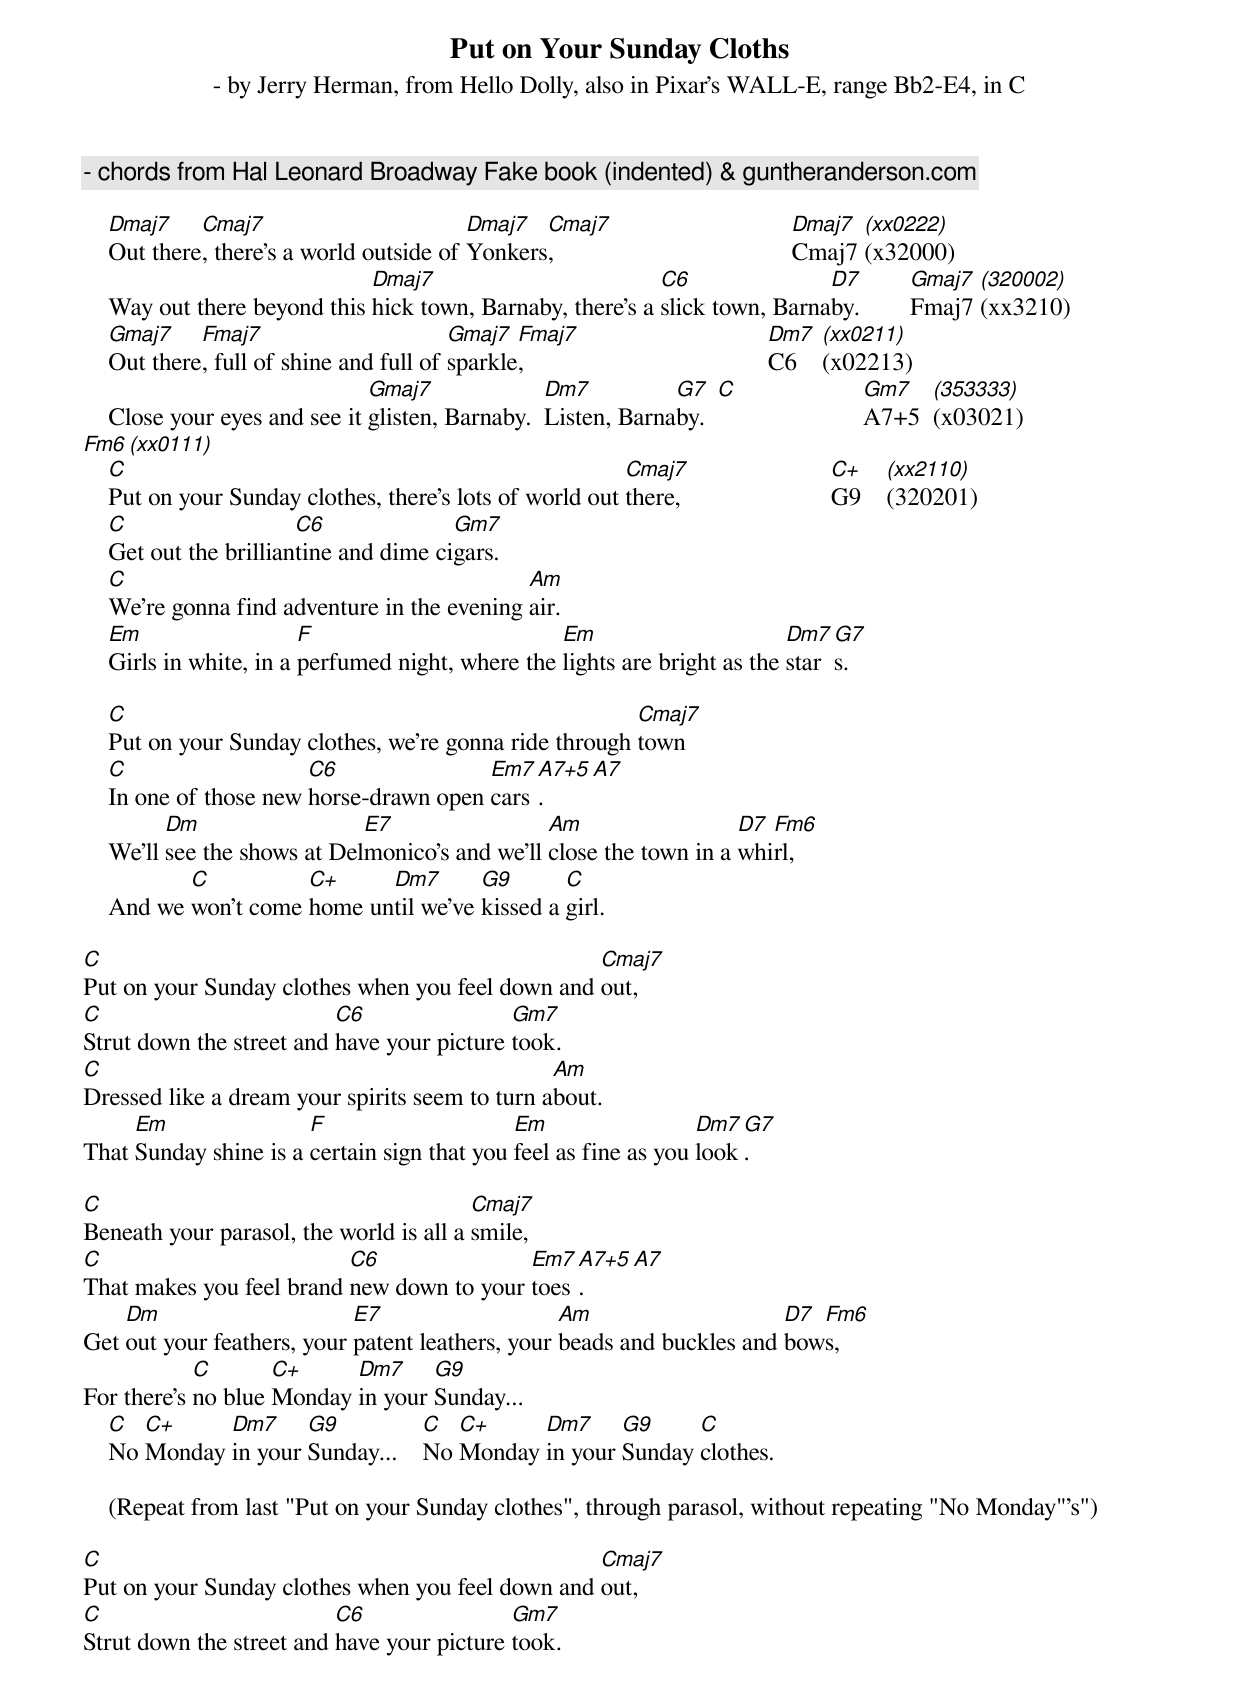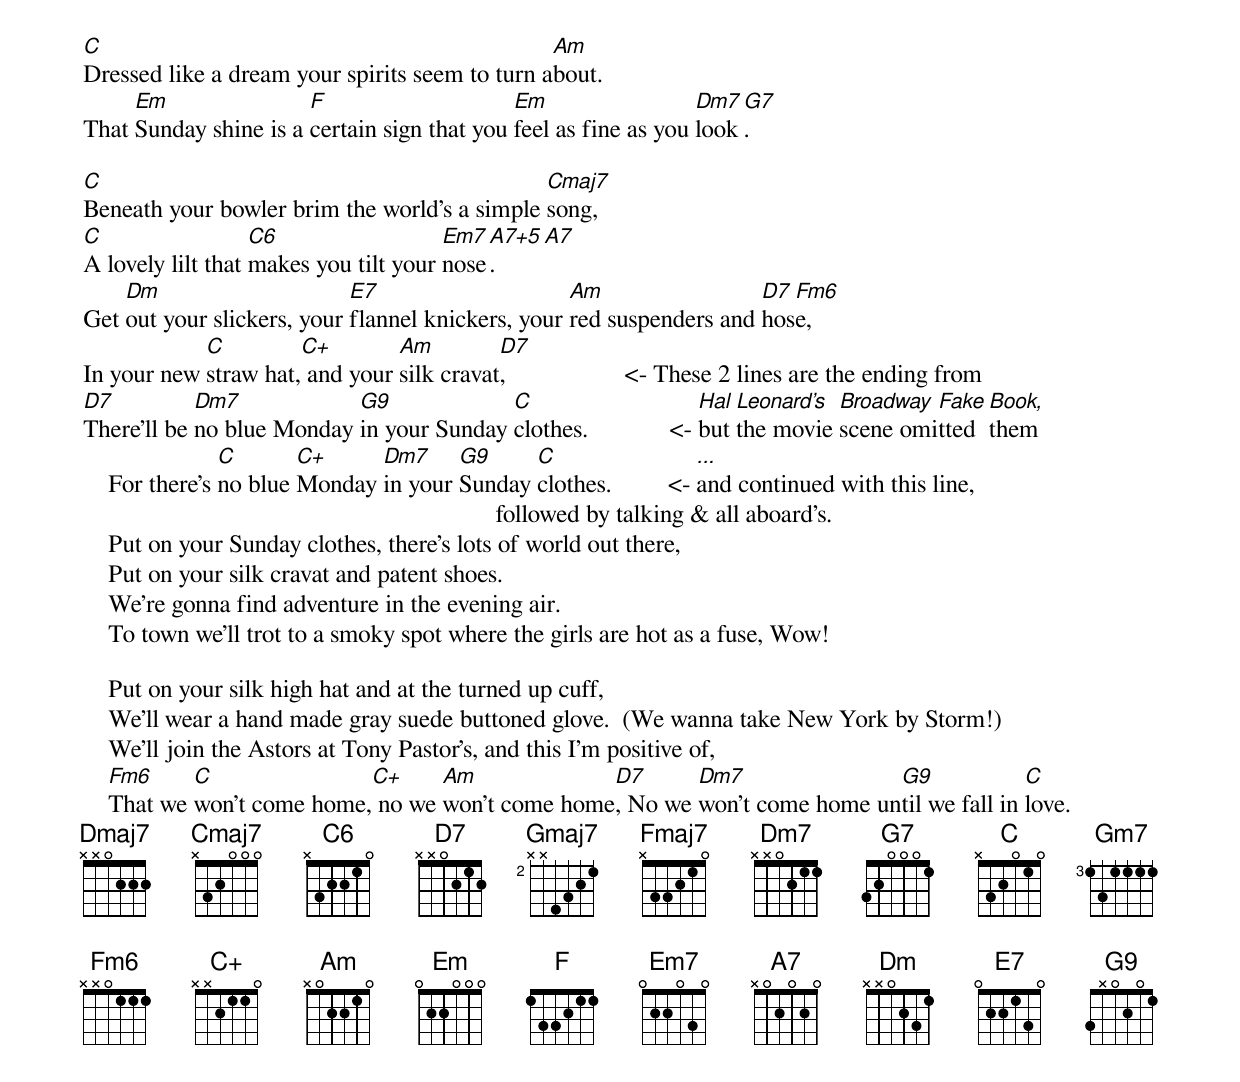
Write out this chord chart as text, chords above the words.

Put on Your Sunday Cloths
 - by Jerry Herman, from Hello Dolly, also in Pixar's WALL-E, range Bb2-E4, in C
 - chords from Hal Leonard Broadway Fake book (indented) & guntheranderson.com

    Dmaj7    Cmaj7                        Dmaj7  Cmaj7                                  Dmaj7 (xx0222)
    Out there, there's a world outside of Yonkers,                                      Cmaj7 (x32000)
                              Dmaj7                         C6               D7         Gmaj7 (320002)
    Way out there beyond this hick town, Barnaby, there's a slick town, Barnaby.        Fmaj7 (xx3210)
    Gmaj7    Fmaj7                       Gmaj7  Fmaj7                                   Dm7   (xx0211)
    Out there, full of shine and full of sparkle,                                       C6    (x02213)
                               Gmaj7              Dm7          G7   C                   Gm7   (353333)
    Close your eyes and see it glisten, Barnaby.  Listen, Barnaby.                      A7+5  (x03021)
                                                                                        Fm6   (xx0111)
    C                                                     Cmaj7                         C+    (xx2110)
    Put on your Sunday clothes, there's lots of world out there,                        G9    (320201)
    C                   C6              Gm7
    Get out the brilliantine and dime cigars.
    C                                         Am
    We're gonna find adventure in the evening air.
    Em                   F                         Em                       Dm7 G7
    Girls in white, in a perfumed night, where the lights are bright as the stars.

    C                                                    Cmaj7
    Put on your Sunday clothes, we're gonna ride through town
    C                   C6               Em7 A7+5 A7
    In one of those new horse-drawn open cars.
          Dm                  E7                 Am                  D7 Fm6
    We'll see the shows at Delmonico's and we'll close the town in a whirl,
           C          C+     Dm7       G9       C
    And we won't come home until we've kissed a girl.

C                                                 Cmaj7
Put on your Sunday clothes when you feel down and out,
C                         C6                Gm7
Strut down the street and have your picture took.
C                                               Am
Dressed like a dream your spirits seem to turn about.
     Em                F                     Em                  Dm7 G7
That Sunday shine is a certain sign that you feel as fine as you look.

C                                        Cmaj7
Beneath your parasol, the world is all a smile,
C                         C6               Em7 A7+5 A7
That makes you feel brand new down to your toes.
    Dm                      E7                    Am                    D7 Fm6
Get out your feathers, your patent leathers, your beads and buckles and bows,
            C       C+     Dm7     G9
For there's no blue Monday in your Sunday...
    C  C+     Dm7     G9           C  C+     Dm7     G9     C
    No Monday in your Sunday...    No Monday in your Sunday clothes.

    (Repeat from last "Put on your Sunday clothes", through parasol, without repeating "No Monday"'s")

C                                                 Cmaj7
Put on your Sunday clothes when you feel down and out,
C                         C6                Gm7
Strut down the street and have your picture took.
C                                               Am
Dressed like a dream your spirits seem to turn about.
     Em                F                     Em                  Dm7 G7
That Sunday shine is a certain sign that you feel as fine as you look.

C                                             Cmaj7
Beneath your bowler brim the world's a simple song,
C                  C6                  Em7 A7+5 A7
A lovely lilt that makes you tilt your nose.
    Dm                      E7                     Am                 D7 Fm6
Get out your slickers, your flannel knickers, your red suspenders and hose,
            C         C+        Am         D7
In your new straw hat, and your silk cravat,                   <- These 2 lines are the ending from
D7          Dm7            G9             C                       Hal Leonard's Broadway Fake Book,
There'll be no blue Monday in your Sunday clothes.             <- but the movie scene omitted them
                C       C+     Dm7     G9     C                   ...
    For there's no blue Monday in your Sunday clothes.         <- and continued with this line,
                                                                  followed by talking & all aboard's.
    Put on your Sunday clothes, there's lots of world out there,
    Put on your silk cravat and patent shoes.
    We're gonna find adventure in the evening air.
    To town we'll trot to a smoky spot where the girls are hot as a fuse, Wow!

    Put on your silk high hat and at the turned up cuff,
    We'll wear a hand made gray suede buttoned glove.  (We wanna take New York by Storm!)
    We'll join the Astors at Tony Pastor's, and this I'm positive of,
    Fm6     C               C+     Am             D7      Dm7               G9             C
    That we won't come home, no we won't come home, No we won't come home until we fall in love.
